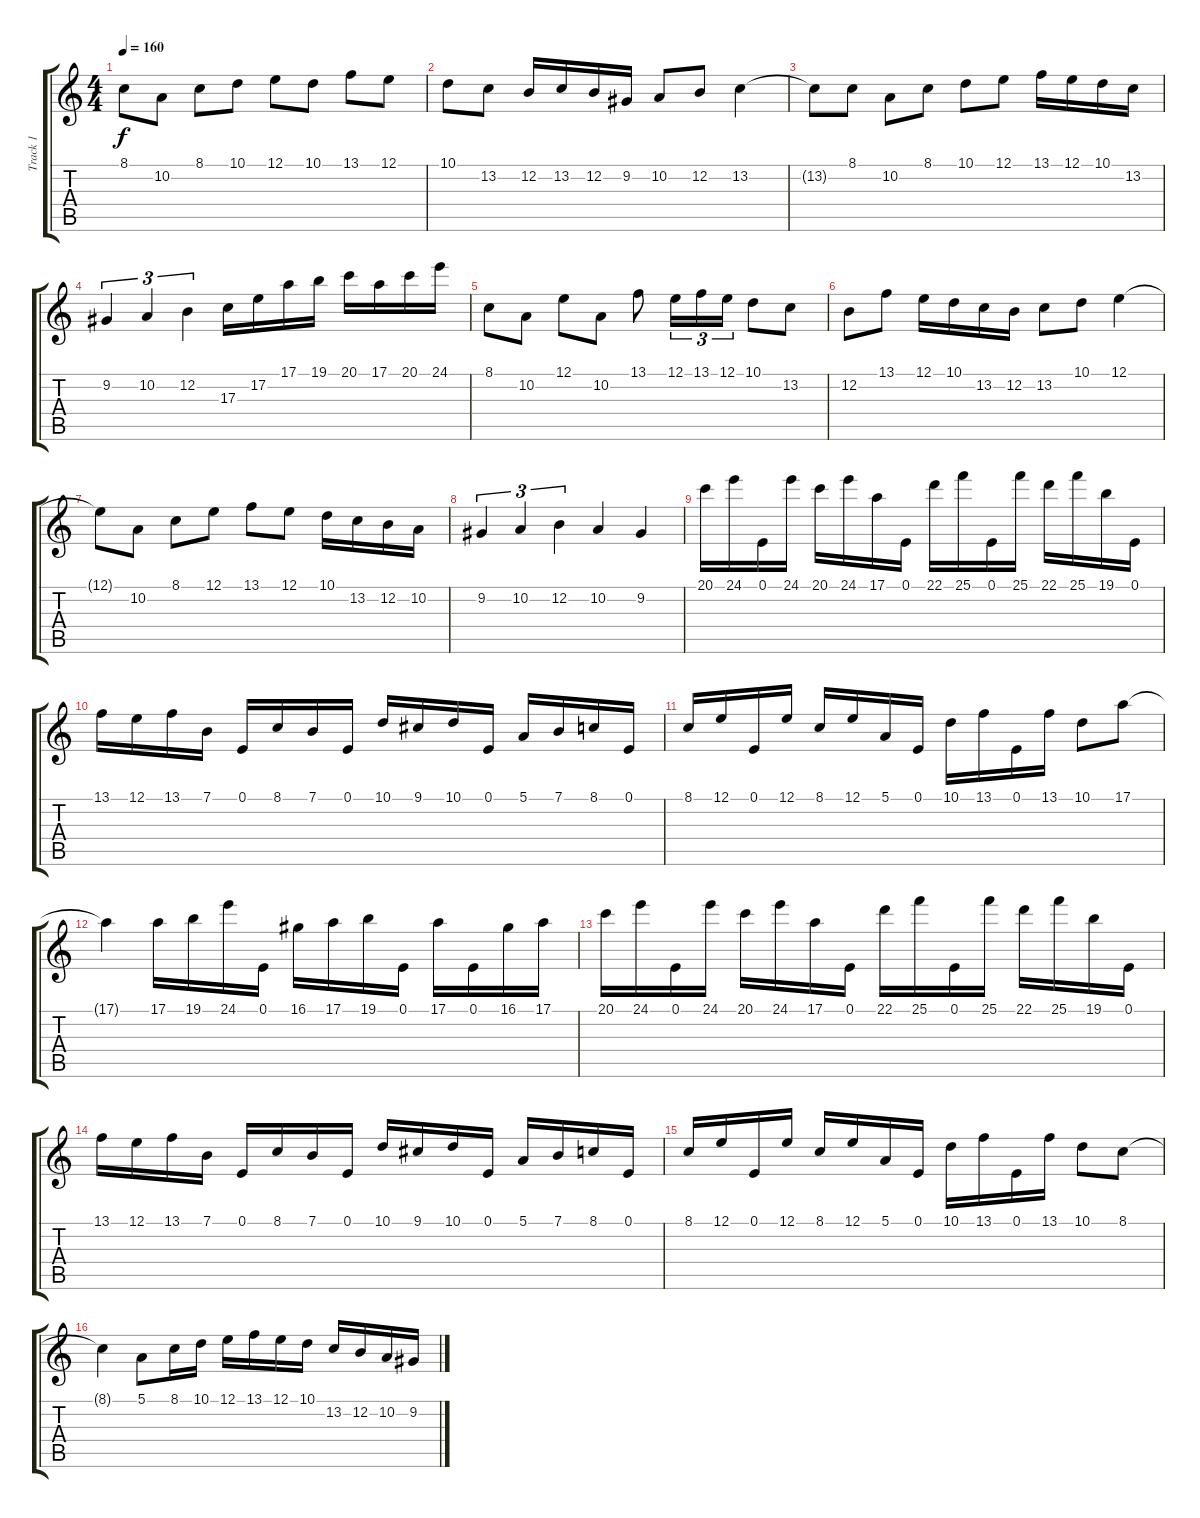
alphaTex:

\track ("Track 1" "Track 1") {instrument electricgrandpiano}
\staff {score tabs}
\tuning (E4 B3 G3 D3 A2 E2) {hide}
\ts (4 4)
\tempo 160
\clef g2
\ks c
8.1.8{dy f} 10.2.8 8.1.8 10.1.8 12.1.8 10.1.8 13.1.8 12.1.8 |
10.1.8 13.2.8 12.2.16 13.2.16 12.2.16 9.2.16 10.2.8 12.2.8 13.2.4 |
13.2{t}.8 8.1.8 10.2.8 8.1.8 10.1.8 12.1.8 13.1.16 12.1.16 10.1.16 13.2.16 |
9.2.4{tu (3 2)} 10.2.4{tu (3 2)} 12.2.4{tu (3 2)} 17.3.16{txt ""} 17.2.16 17.1.16 19.1.16 20.1.16 17.1.16 20.1.16 24.1.16 |
8.1.8 10.2.8 12.1.8 10.2.8 13.1.8 12.1.16{tu (3 2)} 13.1.16{tu (3 2)} 12.1.16{tu (3 2)} 10.1.8 13.2.8 |
12.2.8 13.1.8 12.1.16 10.1.16 13.2.16 12.2.16 13.2.8 10.1.8 12.1.4 |
12.1{t}.8{txt ""} 10.2.8 8.1.8 12.1.8 13.1.8 12.1.8 10.1.16 13.2.16 12.2.16 10.2.16 |
9.2.4{tu (3 2)} 10.2.4{tu (3 2)} 12.2.4{tu (3 2)} 10.2.4 9.2.4 |
20.1.16 24.1.16 0.1.16 24.1.16 20.1.16 24.1.16 17.1.16 0.1.16 22.1.16 25.1.16 0.1.16 25.1.16 22.1.16 25.1.16 19.1.16 0.1.16 |
13.1.16 12.1.16 13.1.16 7.1.16 0.1.16 8.1.16 7.1.16{txt ""} 0.1.16 10.1.16 9.1.16 10.1.16 0.1.16 5.1.16 7.1.16 8.1.16 0.1.16 |
8.1.16 12.1.16 0.1.16 12.1.16 8.1.16 12.1.16 5.1.16 0.1.16 10.1.16 13.1.16 0.1.16 13.1.16 10.1.8 17.1.8 |
17.1{t}.4 17.1.16 19.1.16 24.1.16 0.1.16 16.1.16 17.1.16 19.1.16 0.1.16 17.1.16 0.1.16 16.1.16 17.1.16 |
20.1.16 24.1.16 0.1.16 24.1.16 20.1.16 24.1.16 17.1.16 0.1.16 22.1.16 25.1.16 0.1.16 25.1.16 22.1.16 25.1.16 19.1.16 0.1.16 |
13.1.16 12.1.16 13.1.16 7.1.16 0.1.16 8.1.16 7.1.16 0.1.16 10.1.16 9.1.16 10.1.16 0.1.16 5.1.16 7.1.16 8.1.16 0.1.16 |
8.1.16 12.1.16 0.1.16{txt ""} 12.1.16 8.1.16 12.1.16 5.1.16 0.1.16 10.1.16 13.1.16 0.1.16 13.1.16 10.1.8 8.1.8 |
8.1{t}.4 5.1.8 8.1.16 10.1.16 12.1.16 13.1.16 12.1.16 10.1.16 13.2.16 12.2.16 10.2.16 9.2.16
